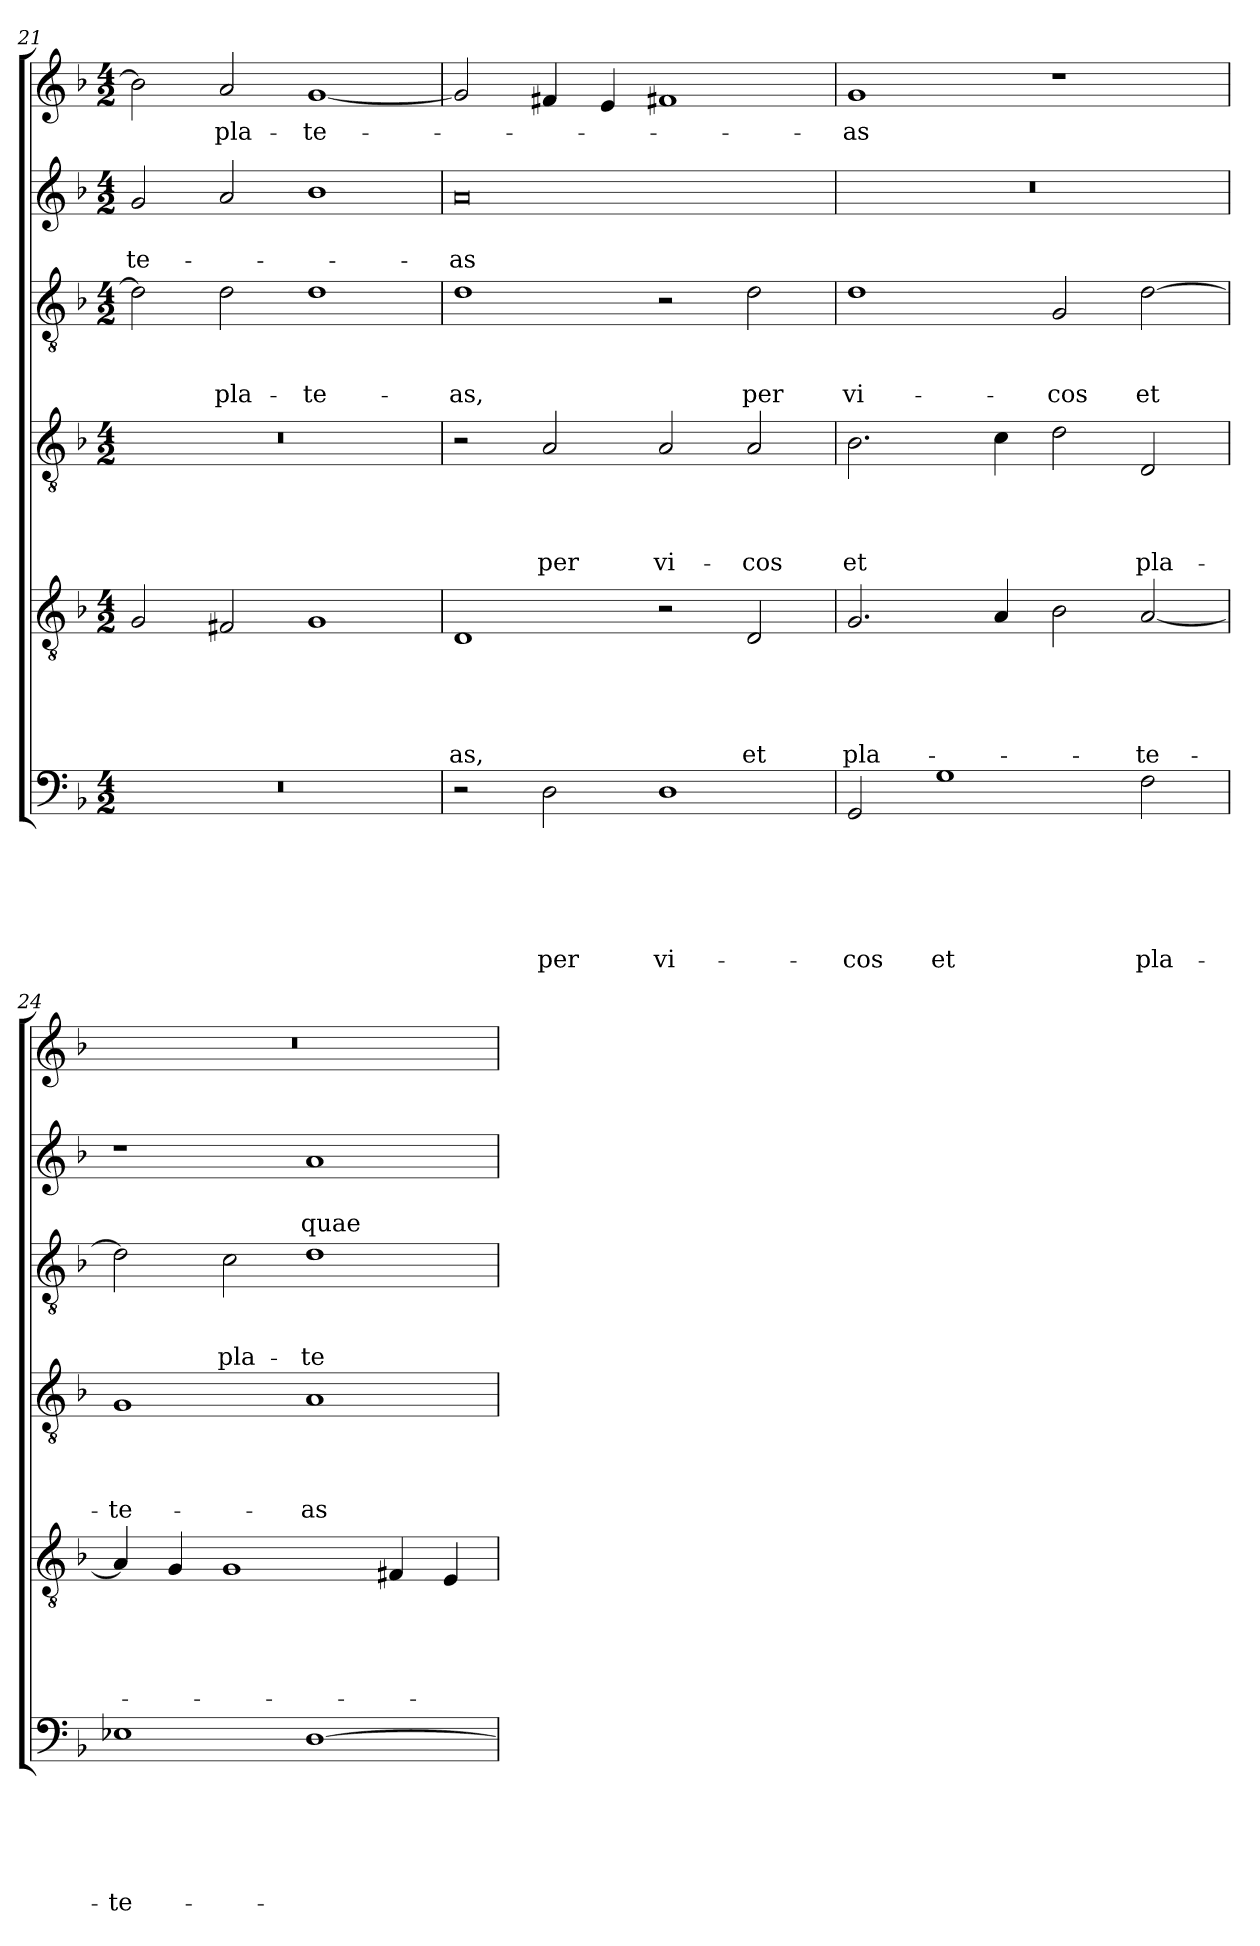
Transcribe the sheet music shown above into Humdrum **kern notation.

**kern	**text	**text	**text	**text	**text	**text	**kern	**text	**text	**text	**text	**text	**kern	**text	**text	**text	**text	**kern	**text	**text	**text	**kern	**text	**text	**kern	**text
*part6	*part6	*part6	*part6	*part6	*part6	*part6	*part5	*part5	*part5	*part5	*part5	*part5	*part4	*part4	*part4	*part4	*part4	*part3	*part3	*part3	*part3	*part2	*part2	*part2	*part1	*part1
*staff6	*staff6	*staff6	*staff6	*staff6	*staff6	*staff6	*staff5	*staff5	*staff5	*staff5	*staff5	*staff5	*staff4	*staff4	*staff4	*staff4	*staff4	*staff3	*staff3	*staff3	*staff3	*staff2	*staff2	*staff2	*staff1	*staff1
*clefF4	*	*	*	*	*	*	*clefGv2	*	*	*	*	*	*clefGv2	*	*	*	*	*clefGv2	*	*	*	*clefG2	*	*	*clefG2	*
*k[b-]	*	*	*	*	*	*	*k[b-]	*	*	*	*	*	*k[b-]	*	*	*	*	*k[b-]	*	*	*	*k[b-]	*	*	*k[b-]	*
*F:	*	*	*	*	*	*	*F:	*	*	*	*	*	*F:	*	*	*	*	*F:	*	*	*	*F:	*	*	*F:	*
*M4/2	*	*	*	*	*	*	*M4/2	*	*	*	*	*	*M4/2	*	*	*	*	*M4/2	*	*	*	*M4/2	*	*	*M4/2	*
=21	=21	=21	=21	=21	=21	=21	=21	=21	=21	=21	=21	=21	=21	=21	=21	=21	=21	=21	=21	=21	=21	=21	=21	=21	=21	=21
!	!	!	!	!	!	!	!	!	!	!	!	!	!	!	!	!	!	!	!	!	!	!	!	!LO:LY:b	!	!
0r	.	.	.	.	.	.	2G/	.	.	.	.	.	0r	.	.	.	.	2d\]	.	.	.	2g/	.	-te-	2b-\]	.
!	!	!	!	!	!	!	!	!	!	!	!	!	!	!	!	!	!	!	!	!	!LO:LY:b	!	!	!	!	!LO:LY:b
.	.	.	.	.	.	.	2F#X/	.	.	.	.	.	.	.	.	.	.	2d\	.	.	pla-	2a/	.	.	2a/	pla-
!	!	!	!	!	!	!	!	!	!	!	!	!	!	!	!	!	!	!	!	!	!LO:LY:b	!	!	!	!	!LO:LY:b
.	.	.	.	.	.	.	1G	.	.	.	.	.	.	.	.	.	.	1d	.	.	-te-	1b-	.	.	[1g	-te-
=22	=22	=22	=22	=22	=22	=22	=22	=22	=22	=22	=22	=22	=22	=22	=22	=22	=22	=22	=22	=22	=22	=22	=22	=22	=22	=22
!	!	!	!	!	!	!	!	!	!	!	!	!LO:LY:b	!	!	!	!	!	!	!	!	!LO:LY:b	!	!	!LO:LY:b	!	!
2r	.	.	.	.	.	.	1D	.	.	.	.	-as,	2r	.	.	.	.	1d	.	.	-as,	0a	.	-as	2g/]	.
!	!	!	!	!	!	!LO:LY:b	!	!	!	!	!	!	!	!	!	!	!LO:LY:b	!	!	!	!	!	!	!	!	!
2D\	.	.	.	.	.	per	.	.	.	.	.	.	2A/	.	.	.	per	.	.	.	.	.	.	.	4f#/	.
.	.	.	.	.	.	.	.	.	.	.	.	.	.	.	.	.	.	.	.	.	.	.	.	.	4e/	.
!	!	!	!	!	!	!LO:LY:b	!	!	!	!	!	!	!	!	!	!	!LO:LY:b	!	!	!	!	!	!	!	!	!
1D	.	.	.	.	.	vi-	2r	.	.	.	.	.	2A/	.	.	.	vi-	2r	.	.	.	.	.	.	1f#X	.
!	!	!	!	!	!	!	!	!	!	!	!	!LO:LY:b	!	!	!	!	!LO:LY:b	!	!	!	!LO:LY:b	!	!	!	!	!
.	.	.	.	.	.	.	2D/	.	.	.	.	et	2A/	.	.	.	-cos	2d\	.	.	per	.	.	.	.	.
=23	=23	=23	=23	=23	=23	=23	=23	=23	=23	=23	=23	=23	=23	=23	=23	=23	=23	=23	=23	=23	=23	=23	=23	=23	=23	=23
!	!	!	!	!	!	!LO:LY:b	!	!	!	!	!	!LO:LY:b	!	!	!	!	!LO:LY:b	!	!	!	!LO:LY:b	!	!	!	!	!LO:LY:b
2GG/	.	.	.	.	.	-cos	2.G/	.	.	.	.	pla-	2.B-\	.	.	.	et	1d	.	.	vi-	0r	.	.	1g	-as
!	!	!	!	!	!	!LO:LY:b	!	!	!	!	!	!	!	!	!	!	!	!	!	!	!	!	!	!	!	!
1G	.	.	.	.	.	et	.	.	.	.	.	.	.	.	.	.	.	.	.	.	.	.	.	.	.	.
.	.	.	.	.	.	.	4A/	.	.	.	.	.	4c\	.	.	.	.	.	.	.	.	.	.	.	.	.
!	!	!	!	!	!	!	!	!	!	!	!	!	!	!	!	!	!	!	!	!	!LO:LY:b	!	!	!	!	!
.	.	.	.	.	.	.	2B-\	.	.	.	.	.	2d\	.	.	.	.	2G/	.	.	-cos	.	.	.	1r	.
!	!	!	!	!	!	!LO:LY:b	!	!	!	!	!	!LO:LY:b	!	!	!	!	!LO:LY:b	!	!	!	!LO:LY:b	!	!	!	!	!
2F\	.	.	.	.	.	pla-	[2A/	.	.	.	.	-te-	2D/	.	.	.	pla-	[2d\	.	.	et	.	.	.	.	.
=24	=24	=24	=24	=24	=24	=24	=24	=24	=24	=24	=24	=24	=24	=24	=24	=24	=24	=24	=24	=24	=24	=24	=24	=24	=24	=24
!	!	!	!	!	!	!LO:LY:b	!	!	!	!	!	!	!	!	!	!	!LO:LY:b	!	!	!	!	!	!	!	!	!
1E-X	.	.	.	.	.	-te-	4A/]	.	.	.	.	.	1G	.	.	.	-te-	2d\]	.	.	.	1r	.	.	0r	.
.	.	.	.	.	.	.	4G/	.	.	.	.	.	.	.	.	.	.	.	.	.	.	.	.	.	.	.
!	!	!	!	!	!	!	!	!	!	!	!	!	!	!	!	!	!	!	!	!	!LO:LY:b	!	!	!	!	!
.	.	.	.	.	.	.	1G	.	.	.	.	.	.	.	.	.	.	2c\	.	.	pla-	.	.	.	.	.
!	!	!	!	!	!	!	!	!	!	!	!	!	!	!	!	!	!LO:LY:b	!	!	!	!LO:LY:b	!	!	!LO:LY:b	!	!
[1D	.	.	.	.	.	.	.	.	.	.	.	.	1A	.	.	.	-as	1d	.	.	-te-	1a	.	quae-	.	.
.	.	.	.	.	.	.	4F#X/	.	.	.	.	.	.	.	.	.	.	.	.	.	.	.	.	.	.	.
.	.	.	.	.	.	.	4E/	.	.	.	.	.	.	.	.	.	.	.	.	.	.	.	.	.	.	.
=	=	=	=	=	=	=	=	=	=	=	=	=	=	=	=	=	=	=	=	=	=	=	=	=	=	=
*-	*-	*-	*-	*-	*-	*-	*-	*-	*-	*-	*-	*-	*-	*-	*-	*-	*-	*-	*-	*-	*-	*-	*-	*-	*-	*-
